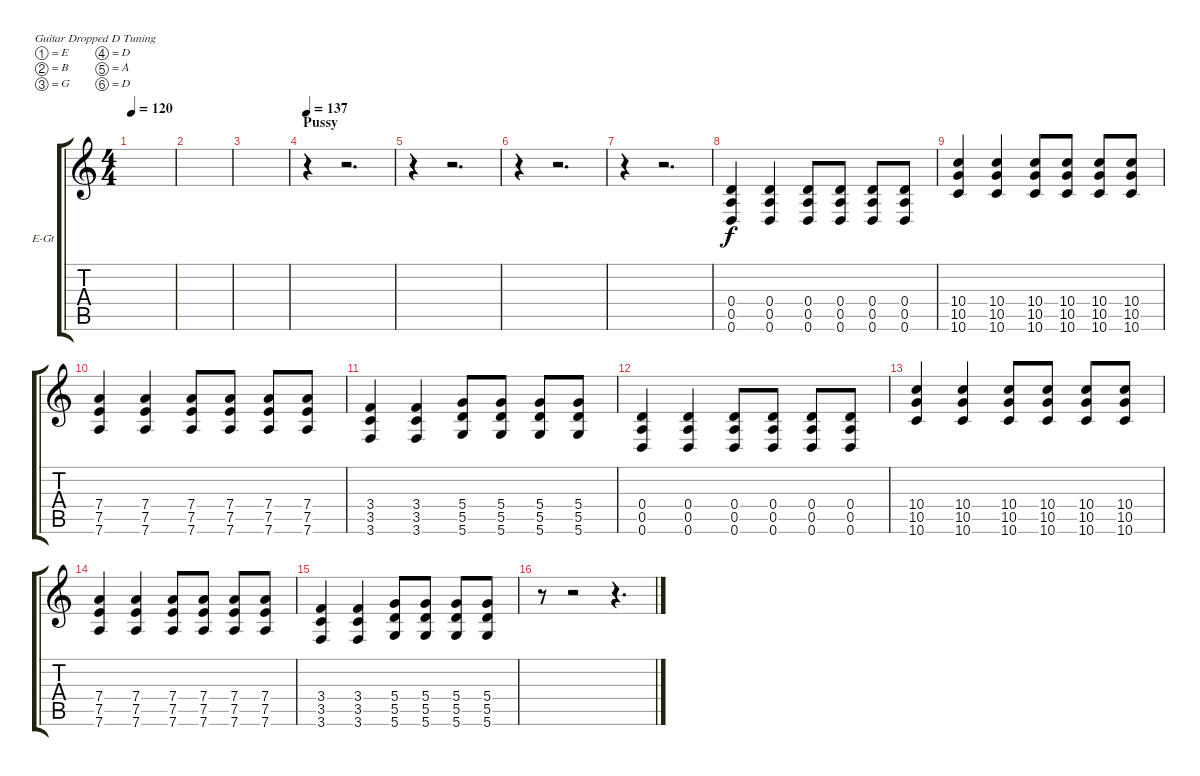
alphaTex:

\bracketExtendMode groupsimilarinstruments
\firstSystemTrackNameOrientation horizontal
\otherSystemsTrackNameOrientation horizontal
\track ("Distortion-guitar (Paul)" "E-Gt") {instrument distortionguitar}
\staff {score tabs}
\tuning (E4 B3 G3 D3 A2 D2)
\ts (4 4)
\tempo 120
\clef g2
\ks c
|
|
|
\section ("" "Pussy")
\tempo 137
r.4 r.2{d} |
r.4 r.2{d} |
r.4 r.2{d} |
r.4 r.2{d} |
(0.4 0.5 0.6).4 (0.4 0.5 0.6).4 (0.4 0.5 0.6).8 (0.4 0.5 0.6).8 (0.4 0.5 0.6).8 (0.4 0.5 0.6).8 |
(10.5 10.6 10.4).4 (10.5 10.6 10.4).4 (10.5 10.6 10.4).8 (10.5 10.6 10.4).8 (10.5 10.6 10.4).8 (10.5 10.6 10.4).8 |
(7.4 7.5 7.6).4 (7.4 7.5 7.6).4 (7.4 7.5 7.6).8 (7.4 7.5 7.6).8 (7.4 7.5 7.6).8 (7.4 7.5 7.6).8 |
(3.4 3.5 3.6).4 (3.4 3.5 3.6).4 (5.4 5.6 5.5).8 (5.4 5.6 5.5).8 (5.4 5.6 5.5).8 (5.4 5.6 5.5).8 |
(0.4 0.5 0.6).4 (0.4 0.5 0.6).4 (0.4 0.5 0.6).8 (0.4 0.5 0.6).8 (0.4 0.5 0.6).8 (0.4 0.5 0.6).8 |
(10.5 10.6 10.4).4 (10.5 10.6 10.4).4 (10.5 10.6 10.4).8 (10.5 10.6 10.4).8 (10.5 10.6 10.4).8 (10.5 10.6 10.4).8 |
(7.4 7.5 7.6).4 (7.4 7.5 7.6).4 (7.4 7.5 7.6).8 (7.4 7.5 7.6).8 (7.4 7.5 7.6).8 (7.4 7.5 7.6).8 |
(3.4 3.5 3.6).4 (3.4 3.5 3.6).4 (5.4 5.6 5.5).8 (5.4 5.6 5.5).8 (5.4 5.6 5.5).8 (5.4 5.6 5.5).8 |
r.8 r.2 r.4{d}
